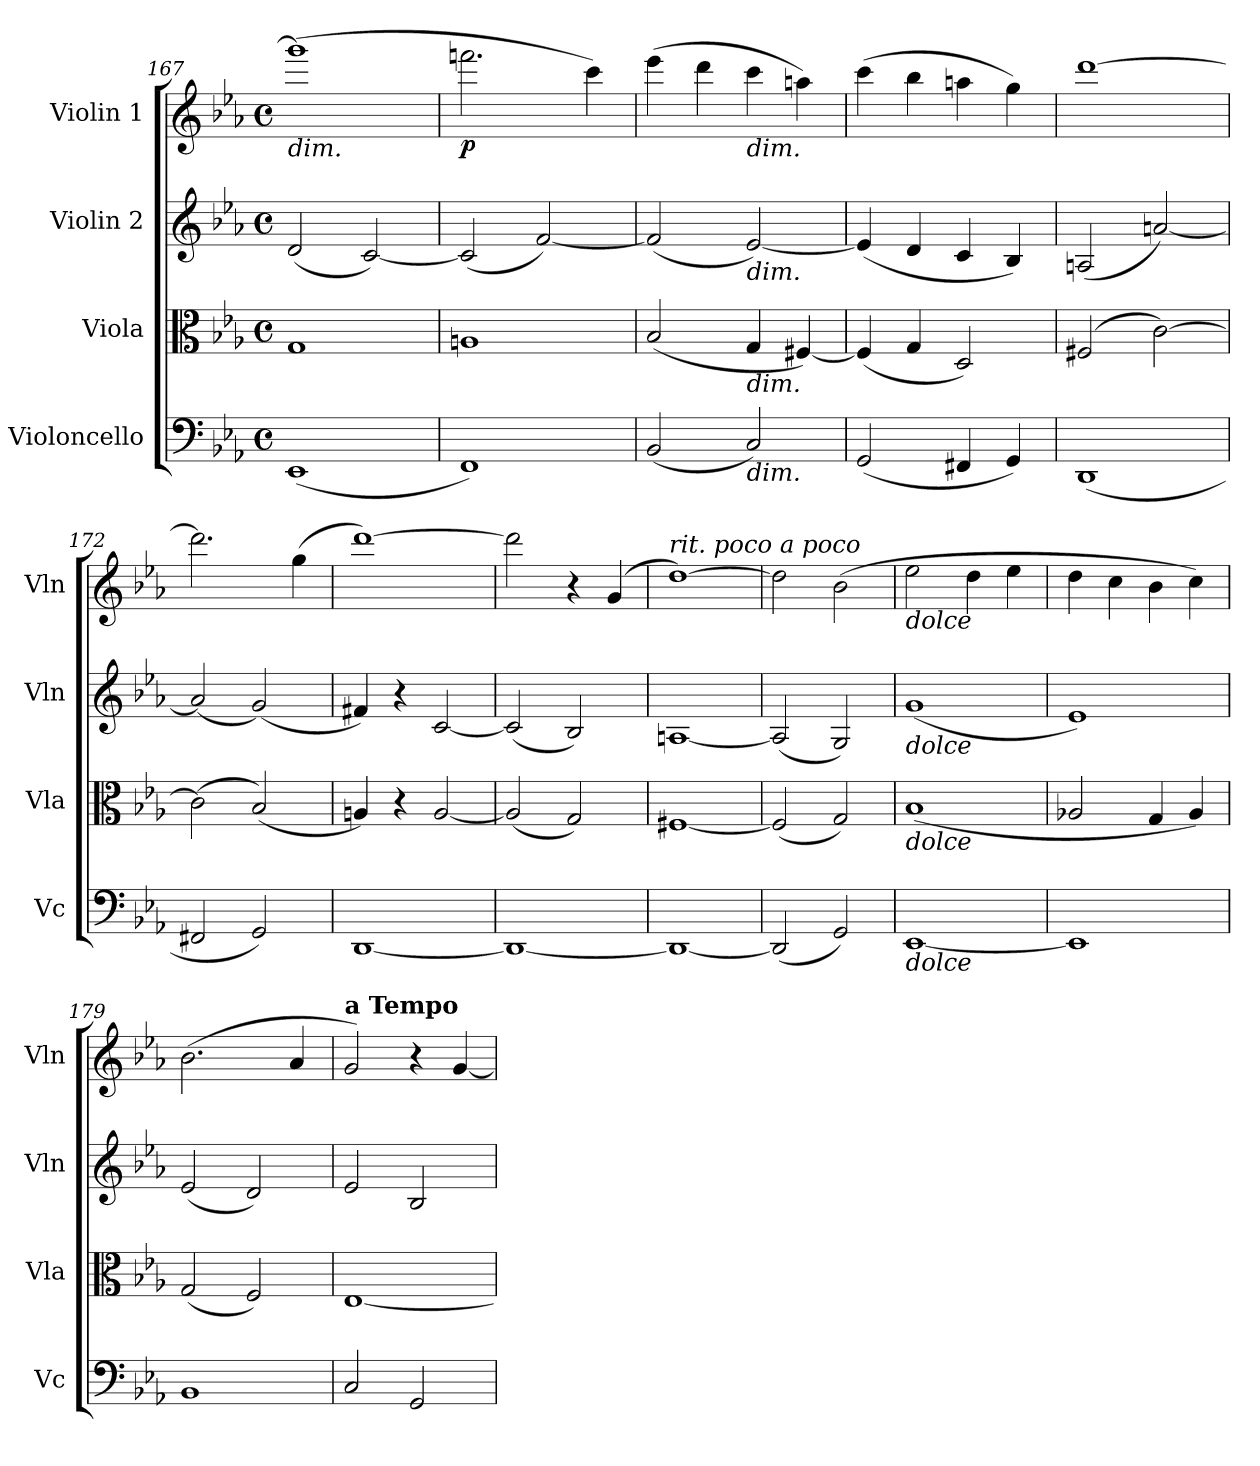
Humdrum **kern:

**kern	**dynam	**kern	**dynam	**kern	**dynam	**kern	**dynam
*part4	*part4	*part3	*part3	*part2	*part2	*part1	*part1
*staff4	*staff4	*staff3	*staff3	*staff2	*staff2	*staff1	*staff1
*I"Violoncello	*	*I"Viola	*	*I"Violin 2	*	*I"Violin 1	*
*I'Vc	*	*I'Vla	*	*I'Vln	*	*I'Vln	*
!!LO:LB:g=z
*clefF4	*	*clefC3	*	*clefG2	*	*clefG2	*
*k[b-e-a-]	*	*k[b-e-a-]	*	*k[b-e-a-]	*	*k[b-e-a-]	*
*M4/4	*	*M4/4	*	*M4/4	*	*M4/4	*
*met(c)	*	*met(c)	*	*met(c)	*	*met(c)	*
=167	=167	=167	=167	=167	=167	=167	=167
!	!	!	!	!	!	!LO:TX:b:i:t=dim.	!
(1EE-	.	1G	.	(2d/	.	(1ggg]	.
.	.	.	.	[2c/)	.	.	.
=168	=168	=168	=168	=168	=168	=168	=168
!	!	!	!	!	!	!	!LO:DY:b
1FF)	.	1An	.	(2c/]	.	2.fffn\	p
.	.	.	.	[2f/)	.	.	.
.	.	.	.	.	.	4ccc\)	.
=169	=169	=169	=169	=169	=169	=169	=169
(2BB-/	.	(2B-/	.	(2f/]	.	(4eee-\	.
.	.	.	.	.	.	4ddd\	.
!	!	!	!	!	!	!LO:TX:b:i:t=dim.	!
!	!	!	!	!LO:TX:b:i:t=dim.	!	!	!
!	!	!LO:TX:b:i:t=dim.	!	!	!	!	!
!LO:TX:b:i:t=dim.	!	!	!	!	!	!	!
2C/)	.	4G/	.	[2e-/)	.	4ccc\	.
.	.	[4F#X/)	.	.	.	4aan\)	.
=170	=170	=170	=170	=170	=170	=170	=170
(2GG/	.	(4F#/]	.	(4e-/]	.	(4ccc\	.
.	.	4G/	.	4d/	.	4bb-\	.
4FF#X/	.	2D/)	.	4c/	.	4aan\	.
4GG/)	.	.	.	4B-/)	.	4gg\)	.
=171	=171	=171	=171	=171	=171	=171	=171
!	!LO:DY:b	!	!	!	!	!	!
!	!LO:DY:n=1:b	!	!LO:DY:b	!	!	!	!
!	!	!	!LO:DY:n=1:b	!	!LO:DY:b	!	!
!	!	!	!	!	!LO:DY:n=1:b	!	!LO:DY:b
!	!	!	!	!	!	!	!LO:DY:n=1:b
(<1DD	pp other-dynamics	(2F#X/	pp other-dynamics	(2An/	pp other-dynamics	[1ddd	pp other-dynamics
.	.	[2c\)	.	[2an/)	.	.	.
=172	=172	=172	=172	=172	=172	=172	=172
2FF#X/	.	(2c\]	.	(2a/]	.	2.ddd\]	.
2GG/)	.	(2B-/)	.	(2g/)	.	.	.
.	.	.	.	.	.	(4gg\	.
=173	=173	=173	=173	=173	=173	=173	=173
[1DD	.	4An/)	.	4f#X/)	.	[1ddd)	.
.	.	4r	.	4r	.	.	.
.	.	[2A/	.	[2c/	.	.	.
=174	=174	=174	=174	=174	=174	=174	=174
1DD_	.	(2A/]	.	(2c/]	.	2ddd\]	.
.	.	2G/)	.	2B-/)	.	4r	.
.	.	.	.	.	.	(4g/	.
=175	=175	=175	=175	=175	=175	=175	=175
!	!	!	!	!	!	!LO:TX:a:i:t=rit. poco a poco	!
1DD_	.	[1F#X	.	[1An	.	[1dd)	.
=176	=176	=176	=176	=176	=176	=176	=176
(2DD/]	.	(2F#/]	.	(2A/]	.	2dd\]	.
2GG/)	.	2G/)	.	2G/)	.	(2b-\	.
=177	=177	=177	=177	=177	=177	=177	=177
!	!	!	!	!	!	!LO:TX:b:i:t=dolce	!
!	!	!	!	!LO:TX:b:i:t=dolce	!	!	!
!	!	!LO:TX:b:i:t=dolce	!	!	!	!	!
!LO:TX:b:i:t=dolce	!	!	!	!	!	!	!
[1EE-	.	(<1B-	.	(1g	.	2ee-\	.
.	.	.	.	.	.	4dd\	.
.	.	.	.	.	.	4ee-\	.
=178	=178	=178	=178	=178	=178	=178	=178
1EE-]	.	2A-X/	.	1e-)	.	4dd\	.
.	.	.	.	.	.	4cc\	.
.	.	4G/	.	.	.	4b-\	.
.	.	4A-/)	.	.	.	4cc\)	.
=179	=179	=179	=179	=179	=179	=179	=179
1BB-	.	(2G/	.	(2e-/	.	(2.b-\	.
.	.	2F/)	.	2d/)	.	.	.
.	.	.	.	.	.	4a-/	.
=180	=180	=180	=180	=180	=180	=180	=180
!	!	!	!	!	!	!LO:TX:a:B:t=a Tempo	!
2C/	.	[1E-	.	2e-/	.	2g/)	.
2GG/	.	.	.	2B-/	.	4r	.
.	.	.	.	.	.	[4g/	.
=	=	=	=	=	=	=	=
*-	*-	*-	*-	*-	*-	*-	*-
